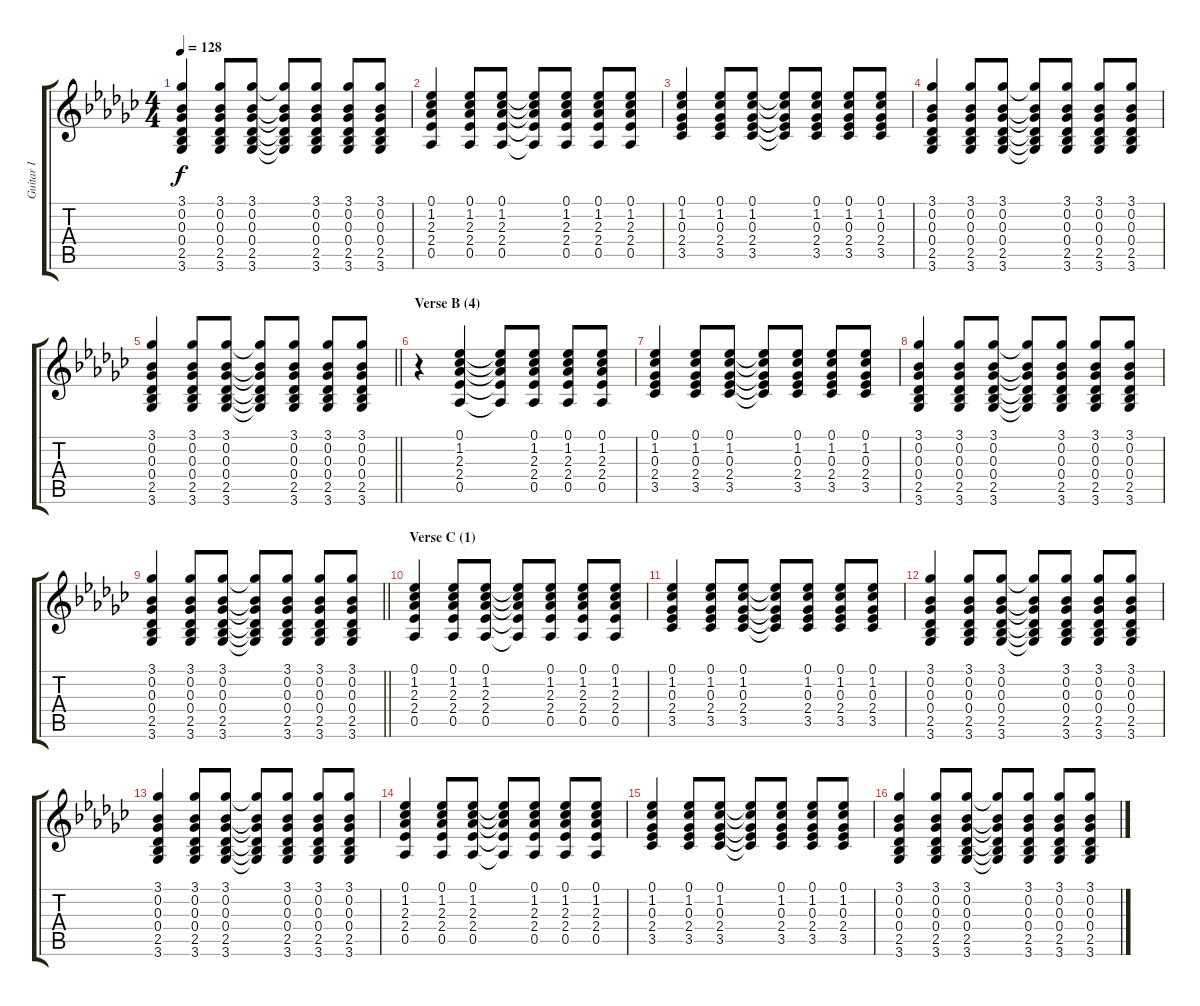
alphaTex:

\track ("Guitar I" "Guitar I") {instrument electricguitarjazz}
\staff {score tabs}
\tuning (Eb4 Bb3 Gb3 Db3 Ab2 Eb2) {hide}
\ts (4 4)
\tempo 128
\clef g2
\ks gb
(3.1 0.2 0.3 0.4 2.5 3.6).4{dy f} (3.1 0.2 0.3 0.4 2.5 3.6).8 (3.1 0.2 0.3 0.4 2.5 3.6).8 (3.1{t} 0.2{t} 0.3{t} 0.4{t} 2.5{t} 3.6{t}).8 (3.1 0.2 0.3 0.4 2.5 3.6).8 (3.1 0.2 0.3 0.4 2.5 3.6).8 (3.1 0.2 0.3 0.4 2.5 3.6).8 |
(0.1 1.2 2.3 2.4 0.5).4 (0.1 1.2 2.3 2.4 0.5).8 (0.1 1.2 2.3 2.4 0.5).8 (0.1{t} 1.2{t} 2.3{t} 2.4{t} 0.5{t}).8 (0.1 1.2 2.3 2.4 0.5).8 (0.1 1.2 2.3 2.4 0.5).8 (0.1 1.2 2.3 2.4 0.5).8 |
(0.1 1.2 0.3 2.4 3.5).4 (0.1 1.2 0.3 2.4 3.5).8 (0.1 1.2 0.3 2.4 3.5).8 (0.1{t} 1.2{t} 0.3{t} 2.4{t} 3.5{t}).8 (0.1 1.2 0.3 2.4 3.5).8 (0.1 1.2 0.3 2.4 3.5).8 (0.1 1.2 0.3 2.4 3.5).8 |
(3.1 0.2 0.3 0.4 2.5 3.6).4 (3.1 0.2 0.3 0.4 2.5 3.6).8 (3.1 0.2 0.3 0.4 2.5 3.6).8 (3.1{t} 0.2{t} 0.3{t} 0.4{t} 2.5{t} 3.6{t}).8 (3.1 0.2 0.3 0.4 2.5 3.6).8 (3.1 0.2 0.3 0.4 2.5 3.6).8 (3.1 0.2 0.3 0.4 2.5 3.6).8 |
\barLineRight lightlight
(3.1 0.2 0.3 0.4 2.5 3.6).4 (3.1 0.2 0.3 0.4 2.5 3.6).8 (3.1 0.2 0.3 0.4 2.5 3.6).8 (3.1{t} 0.2{t} 0.3{t} 0.4{t} 2.5{t} 3.6{t}).8 (3.1 0.2 0.3 0.4 2.5 3.6).8 (3.1 0.2 0.3 0.4 2.5 3.6).8 (3.1 0.2 0.3 0.4 2.5 3.6).8 |
\section ("" "Verse B (4)")
r.4 (0.1 1.2 2.3 2.4 0.5).4 (0.1{t} 1.2{t} 2.3{t} 2.4{t} 0.5{t}).8 (0.1 1.2 2.3 2.4 0.5).8 (0.1 1.2 2.3 2.4 0.5).8 (0.1 1.2 2.3 2.4 0.5).8 |
(0.1 1.2 0.3 2.4 3.5).4 (0.1 1.2 0.3 2.4 3.5).8 (0.1 1.2 0.3 2.4 3.5).8 (0.1{t} 1.2{t} 0.3{t} 2.4{t} 3.5{t}).8 (0.1 1.2 0.3 2.4 3.5).8 (0.1 1.2 0.3 2.4 3.5).8 (0.1 1.2 0.3 2.4 3.5).8 |
(3.1 0.2 0.3 0.4 2.5 3.6).4 (3.1 0.2 0.3 0.4 2.5 3.6).8 (3.1 0.2 0.3 0.4 2.5 3.6).8 (3.1{t} 0.2{t} 0.3{t} 0.4{t} 2.5{t} 3.6{t}).8 (3.1 0.2 0.3 0.4 2.5 3.6).8 (3.1 0.2 0.3 0.4 2.5 3.6).8 (3.1 0.2 0.3 0.4 2.5 3.6).8 |
\barLineRight lightlight
(3.1 0.2 0.3 0.4 2.5 3.6).4 (3.1 0.2 0.3 0.4 2.5 3.6).8 (3.1 0.2 0.3 0.4 2.5 3.6).8 (3.1{t} 0.2{t} 0.3{t} 0.4{t} 2.5{t} 3.6{t}).8 (3.1 0.2 0.3 0.4 2.5 3.6).8 (3.1 0.2 0.3 0.4 2.5 3.6).8 (3.1 0.2 0.3 0.4 2.5 3.6).8 |
\section ("" "Verse C (1)")
(0.1 1.2 2.3 2.4 0.5).4 (0.1 1.2 2.3 2.4 0.5).8 (0.1 1.2 2.3 2.4 0.5).8 (0.1{t} 1.2{t} 2.3{t} 2.4{t} 0.5{t}).8 (0.1 1.2 2.3 2.4 0.5).8 (0.1 1.2 2.3 2.4 0.5).8 (0.1 1.2 2.3 2.4 0.5).8 |
(0.1 1.2 0.3 2.4 3.5).4 (0.1 1.2 0.3 2.4 3.5).8 (0.1 1.2 0.3 2.4 3.5).8 (0.1{t} 1.2{t} 0.3{t} 2.4{t} 3.5{t}).8 (0.1 1.2 0.3 2.4 3.5).8 (0.1 1.2 0.3 2.4 3.5).8 (0.1 1.2 0.3 2.4 3.5).8 |
(3.1 0.2 0.3 0.4 2.5 3.6).4 (3.1 0.2 0.3 0.4 2.5 3.6).8 (3.1 0.2 0.3 0.4 2.5 3.6).8 (3.1{t} 0.2{t} 0.3{t} 0.4{t} 2.5{t} 3.6{t}).8 (3.1 0.2 0.3 0.4 2.5 3.6).8 (3.1 0.2 0.3 0.4 2.5 3.6).8 (3.1 0.2 0.3 0.4 2.5 3.6).8 |
(3.1 0.2 0.3 0.4 2.5 3.6).4 (3.1 0.2 0.3 0.4 2.5 3.6).8 (3.1 0.2 0.3 0.4 2.5 3.6).8 (3.1{t} 0.2{t} 0.3{t} 0.4{t} 2.5{t} 3.6{t}).8 (3.1 0.2 0.3 0.4 2.5 3.6).8 (3.1 0.2 0.3 0.4 2.5 3.6).8 (3.1 0.2 0.3 0.4 2.5 3.6).8 |
(0.1 1.2 2.3 2.4 0.5).4 (0.1 1.2 2.3 2.4 0.5).8 (0.1 1.2 2.3 2.4 0.5).8 (0.1{t} 1.2{t} 2.3{t} 2.4{t} 0.5{t}).8 (0.1 1.2 2.3 2.4 0.5).8 (0.1 1.2 2.3 2.4 0.5).8 (0.1 1.2 2.3 2.4 0.5).8 |
(0.1 1.2 0.3 2.4 3.5).4 (0.1 1.2 0.3 2.4 3.5).8 (0.1 1.2 0.3 2.4 3.5).8 (0.1{t} 1.2{t} 0.3{t} 2.4{t} 3.5{t}).8 (0.1 1.2 0.3 2.4 3.5).8 (0.1 1.2 0.3 2.4 3.5).8 (0.1 1.2 0.3 2.4 3.5).8 |
(3.1 0.2 0.3 0.4 2.5 3.6).4 (3.1 0.2 0.3 0.4 2.5 3.6).8 (3.1 0.2 0.3 0.4 2.5 3.6).8 (3.1{t} 0.2{t} 0.3{t} 0.4{t} 2.5{t} 3.6{t}).8 (3.1 0.2 0.3 0.4 2.5 3.6).8 (3.1 0.2 0.3 0.4 2.5 3.6).8 (3.1 0.2 0.3 0.4 2.5 3.6).8
